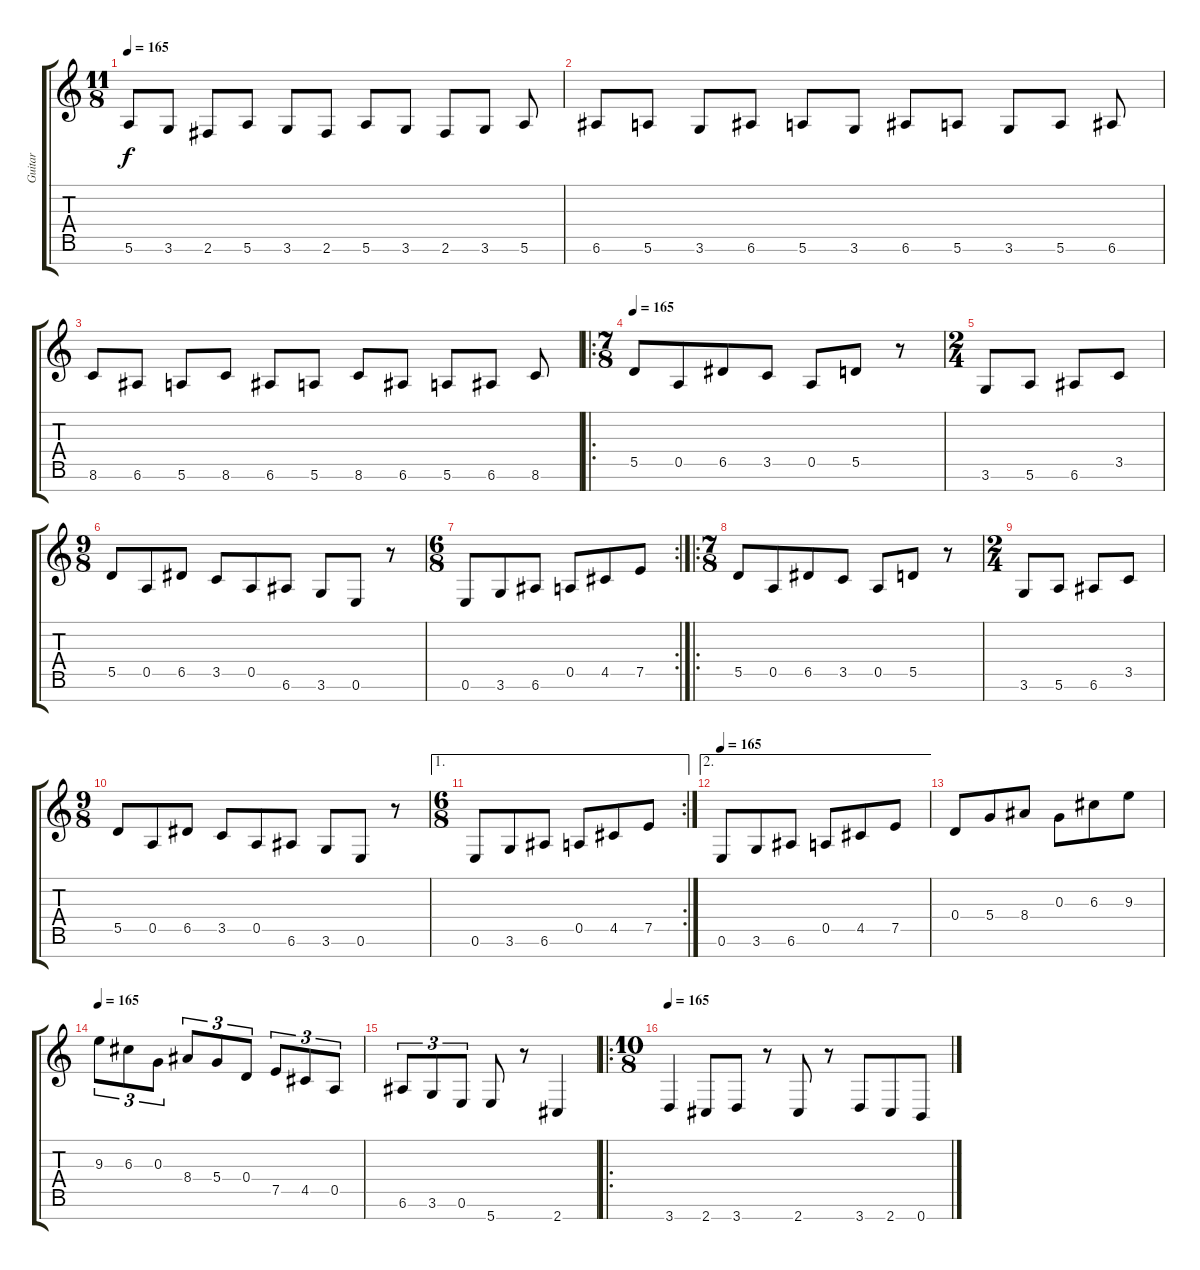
\track ("Guitar" "Guitar") {instrument distortionguitar}
\staff {score tabs}
\tuning (E4 B3 G3 D3 A2 E2 B1) {hide}
\ts (11 8)
\tempo 165
\clef g2
\ks c
5.6.8{dy f} 3.6.8 2.6.8 5.6.8 3.6.8 2.6.8 5.6.8 3.6.8 2.6.8 3.6.8 5.6.8 |
6.6.8 5.6.8 3.6.8 6.6.8 5.6.8 3.6.8 6.6.8 5.6.8 3.6.8 5.6.8 6.6.8 |
8.6.8 6.6.8 5.6.8 8.6.8 6.6.8 5.6.8 8.6.8 6.6.8 5.6.8 6.6.8 8.6.8 |
\ro
\ts (7 8)
\tempo 165
5.5.8 0.5.8 6.5.8 3.5.8 0.5.8 5.5.8 r.8 |
\ts (2 4)
3.6.8 5.6.8 6.6.8 3.5.8 |
\ts (9 8)
5.5.8 0.5.8 6.5.8 3.5.8 0.5.8 6.6.8 3.6.8 0.6.8 r.8 |
\rc 2
\ts (6 8)
0.6.8 3.6.8 6.6.8 0.5.8 4.5.8 7.5.8 |
\ro
\ts (7 8)
5.5.8 0.5.8 6.5.8 3.5.8 0.5.8 5.5.8 r.8 |
\ts (2 4)
3.6.8 5.6.8 6.6.8 3.5.8 |
\ts (9 8)
5.5.8 0.5.8 6.5.8 3.5.8 0.5.8 6.6.8 3.6.8 0.6.8 r.8 |
\ae 1
\rc 2
\ts (6 8)
0.6.8 3.6.8 6.6.8 0.5.8 4.5.8 7.5.8 |
\ae 2
\tempo 165
0.6.8 3.6.8 6.6.8 0.5.8 4.5.8 7.5.8 |
0.4.8 5.4.8 8.4.8 0.3.8 6.3.8 9.3.8 |
\tempo 165
9.3.8{tu (3 2)} 6.3.8{tu (3 2)} 0.3.8{tu (3 2)} 8.4.8{tu (3 2)} 5.4.8{tu (3 2)} 0.4.8{tu (3 2)} 7.5.8{tu (3 2)} 4.5.8{tu (3 2)} 0.5.8{tu (3 2)} |
6.6.8{tu (3 2)} 3.6.8{tu (3 2)} 0.6.8{tu (3 2)} 5.7.8 r.8 2.7.4 |
\ro
\ts (10 8)
\tempo 165
3.7.4 2.7.8 3.7.8 r.8 2.7.8 r.8 3.7.8 2.7.8 0.7.8
